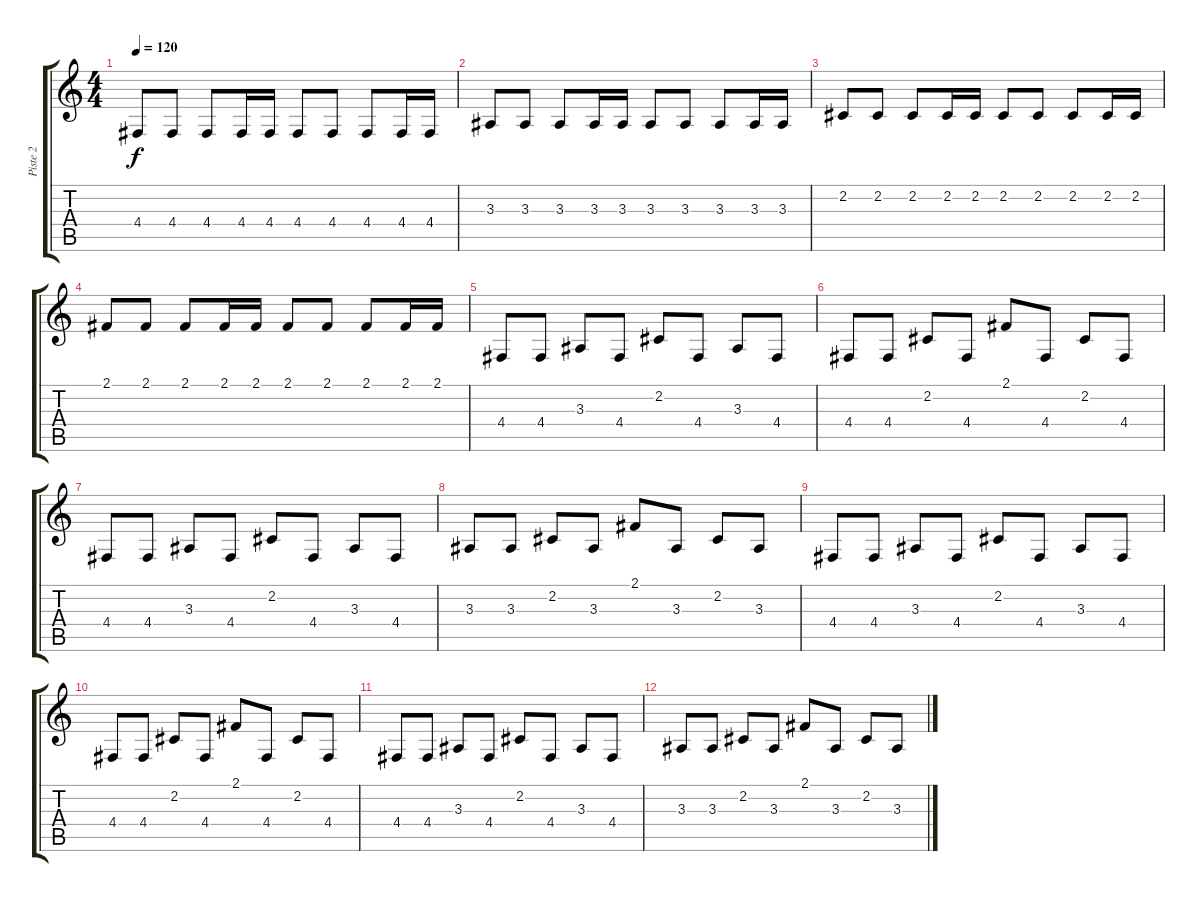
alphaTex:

\track ("Piste 2" "Piste 2") {instrument pad1newage}
\staff {score tabs}
\tuning (E4 B3 G3 D3 A2 E2) {hide}
\ts (4 4)
\tempo 120
\clef g2
\ks c
4.4.8{dy f} 4.4.8 4.4.8 4.4.16 4.4.16 4.4.8 4.4.8 4.4.8 4.4.16 4.4.16 |
3.3.8 3.3.8 3.3.8 3.3.16 3.3.16 3.3.8 3.3.8 3.3.8 3.3.16 3.3.16 |
2.2.8 2.2.8 2.2.8 2.2.16 2.2.16 2.2.8 2.2.8 2.2.8 2.2.16 2.2.16 |
2.1.8 2.1.8 2.1.8 2.1.16 2.1.16 2.1.8 2.1.8 2.1.8 2.1.16 2.1.16 |
4.4.8 4.4.8 3.3.8 4.4.8 2.2.8 4.4.8 3.3.8 4.4.8 |
4.4.8 4.4.8 2.2.8 4.4.8 2.1.8 4.4.8 2.2.8 4.4.8 |
4.4.8 4.4.8 3.3.8 4.4.8 2.2.8 4.4.8 3.3.8 4.4.8 |
3.3.8 3.3.8 2.2.8 3.3.8 2.1.8 3.3.8 2.2.8 3.3.8 |
4.4.8 4.4.8 3.3.8 4.4.8 2.2.8 4.4.8 3.3.8 4.4.8 |
4.4.8 4.4.8 2.2.8 4.4.8 2.1.8 4.4.8 2.2.8 4.4.8 |
4.4.8 4.4.8 3.3.8 4.4.8 2.2.8 4.4.8 3.3.8 4.4.8 |
3.3.8 3.3.8 2.2.8 3.3.8 2.1.8 3.3.8 2.2.8 3.3.8
